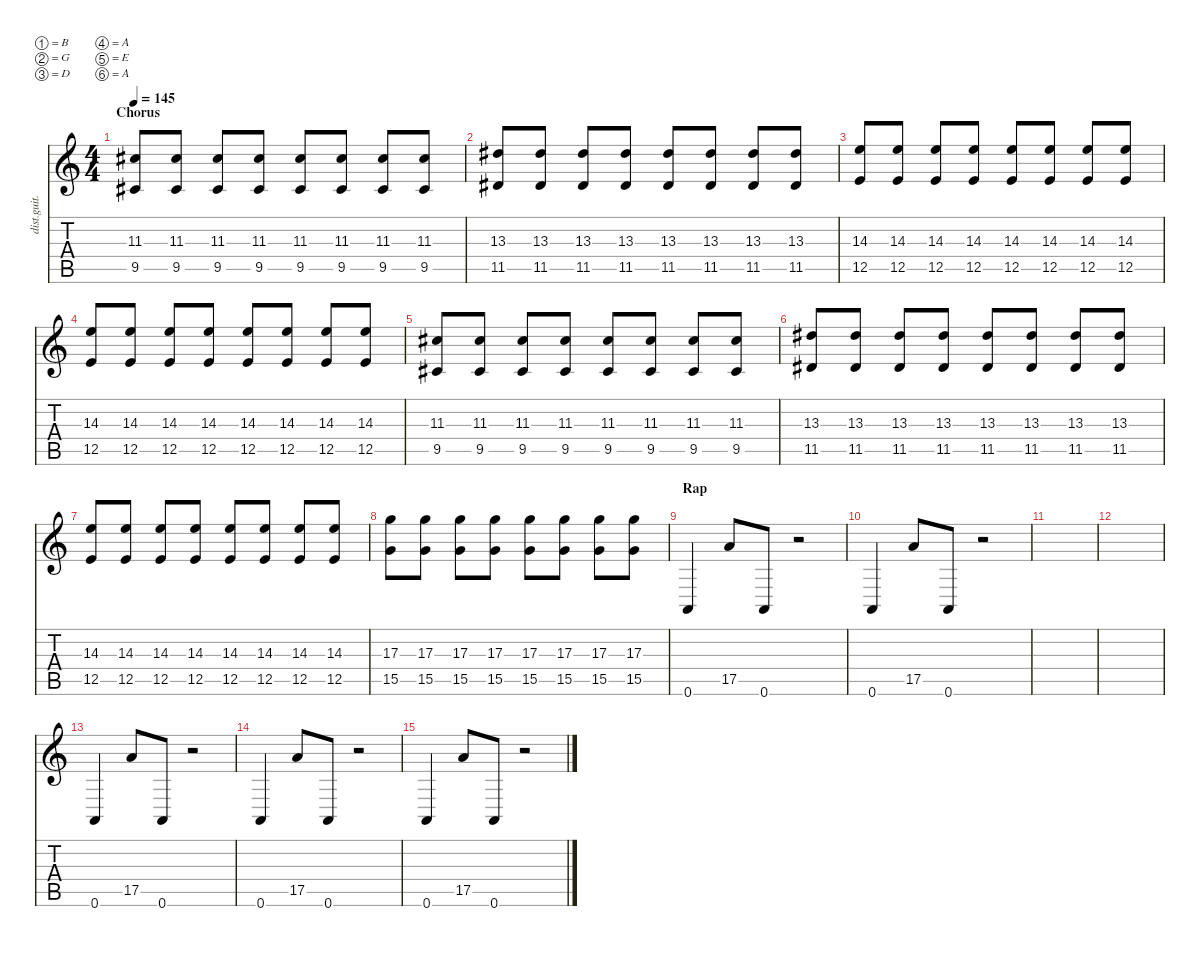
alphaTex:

\defaultSystemsLayout 4
\hideDynamics
\bracketExtendMode nobrackets
\track ("Distortion Guitar - Petr" "dist.guit.") {instrument distortionguitar}
\staff {score tabs}
\tuning (B3 G3 D3 A2 E2 A1)
\ts (4 4)
\section ("" "Chorus")
\tempo 145
\clef g2
\ks c
(9.5{acc #} 11.3{acc #}).8{dy ff beam Up} (9.5{acc #} 11.3{acc #}).8{beam Up} (9.5{acc #} 11.3{acc #}).8{beam Up} (9.5{acc #} 11.3{acc #}).8{beam Up} (9.5{acc #} 11.3{acc #}).8{beam Up} (9.5{acc #} 11.3{acc #}).8{beam Up} (9.5{acc #} 11.3{acc #}).8{beam Up} (9.5{acc #} 11.3{acc #}).8{beam Up} |
(11.5{acc #} 13.3{acc #}).8{beam Up} (11.5{acc #} 13.3{acc #}).8{beam Up} (11.5{acc #} 13.3{acc #}).8{beam Up} (11.5{acc #} 13.3{acc #}).8{beam Up} (11.5{acc #} 13.3{acc #}).8{beam Up} (11.5{acc #} 13.3{acc #}).8{beam Up} (11.5{acc #} 13.3{acc #}).8{beam Up} (11.5{acc #} 13.3{acc #}).8{beam Up} |
(12.5 14.3).8{beam Up} (12.5 14.3).8{beam Up} (12.5 14.3).8{beam Up} (12.5 14.3).8{beam Up} (12.5 14.3).8{beam Up} (12.5 14.3).8{beam Up} (12.5 14.3).8{beam Up} (12.5 14.3).8{beam Up} |
(12.5 14.3).8{beam Up} (12.5 14.3).8{beam Up} (12.5 14.3).8{beam Up} (12.5 14.3).8{beam Up} (12.5 14.3).8{beam Up} (12.5 14.3).8{beam Up} (12.5 14.3).8{beam Up} (12.5 14.3).8{beam Up} |
(9.5{acc #} 11.3{acc #}).8{beam Up} (9.5{acc #} 11.3{acc #}).8{beam Up} (9.5{acc #} 11.3{acc #}).8{beam Up} (9.5{acc #} 11.3{acc #}).8{beam Up} (9.5{acc #} 11.3{acc #}).8{beam Up} (9.5{acc #} 11.3{acc #}).8{beam Up} (9.5{acc #} 11.3{acc #}).8{beam Up} (9.5{acc #} 11.3{acc #}).8{beam Up} |
(11.5{acc #} 13.3{acc #}).8{beam Up} (11.5{acc #} 13.3{acc #}).8{beam Up} (11.5{acc #} 13.3{acc #}).8{beam Up} (11.5{acc #} 13.3{acc #}).8{beam Up} (11.5{acc #} 13.3{acc #}).8{beam Up} (11.5{acc #} 13.3{acc #}).8{beam Up} (11.5{acc #} 13.3{acc #}).8{beam Up} (11.5{acc #} 13.3{acc #}).8{beam Up} |
(12.5 14.3).8{beam Up} (12.5 14.3).8{beam Up} (12.5 14.3).8{beam Up} (12.5 14.3).8{beam Up} (12.5 14.3).8{beam Up} (12.5 14.3).8{beam Up} (12.5 14.3).8{beam Up} (12.5 14.3).8{beam Up} |
(15.5 17.3).8{beam Down} (15.5 17.3).8{beam Down} (15.5 17.3).8{beam Down} (15.5 17.3).8{beam Down} (15.5 17.3).8{beam Down} (15.5 17.3).8{beam Down} (15.5 17.3).8{beam Down} (15.5 17.3).8{beam Down} |
\section ("" "Rap")
0.6.4{beam Up} 17.5.8{beam Up} 0.6.8{beam Up} r.2{beam Down} |
0.6.4{beam Up} 17.5.8{beam Up} 0.6.8{beam Up} r.2{beam Down} |
|
|
0.6.4{beam Up} 17.5.8{beam Up} 0.6.8{beam Up} r.2{beam Down} |
0.6.4{beam Up} 17.5.8{beam Up} 0.6.8{beam Up} r.2{beam Down} |
0.6.4{beam Up} 17.5.8{beam Up} 0.6.8{beam Up} r.2{beam Down}
